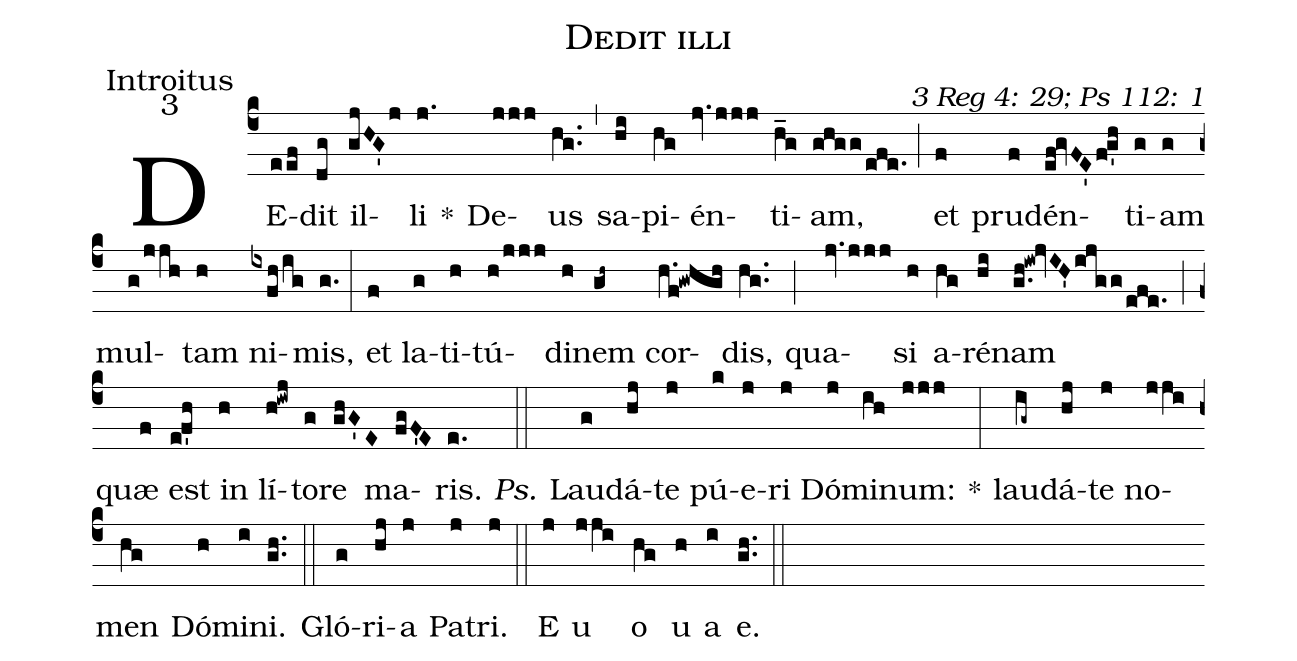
name: Dedit illi;
office-part: Introitus;
mode: 3;
commentary: 3 Reg 4: 29; Ps 112: 1;
%%
(c4) DE(eef)dit(dg) il(gjHG'j)li(j.) *() De(jjj)us(hg..) (,) sa(hi)pi(hg)én(jv.jjj)ti(h_g)am,(ghgg/efe.) (;) et(f) pru(f)dén(ef!gvFE'/f!g'h)ti(g)am(g) mul(g/jjh)tam(h) ni(ixfh/ig)mis,(g.) (:)
et(f) la(g)ti(h)tú(h/jjj)di(h)nem(gh~) cor(h.f!gwhgh)dis,(hg..) (;) qua(jv.jjj)si(h) a(hg)ré(hi)nam(g.h!iw!jvIH'/ijgg/efe.) (;) quæ(f) est(e!f'h) in(h) lí(h!iwj)to(g)re(ghG'E) ma(fgF'E)ris.(e.) (::)
<i>Ps.</i> Lau(g)dá(hj)te(j) pú(k)e(j)ri(j) Dó(j)mi(ih)num:(jjj) *(:)
lau(ig~)dá(hj)te(j) no(jji)men(hg) Dó(h)mi(i)ni.(gh..) (::)
Gló(g)ri(hj)a(j) Pa(j)tri.(j) (::)
E(j) u(jji) o(hg) u(h) a(i) e.(gh..) (::)
